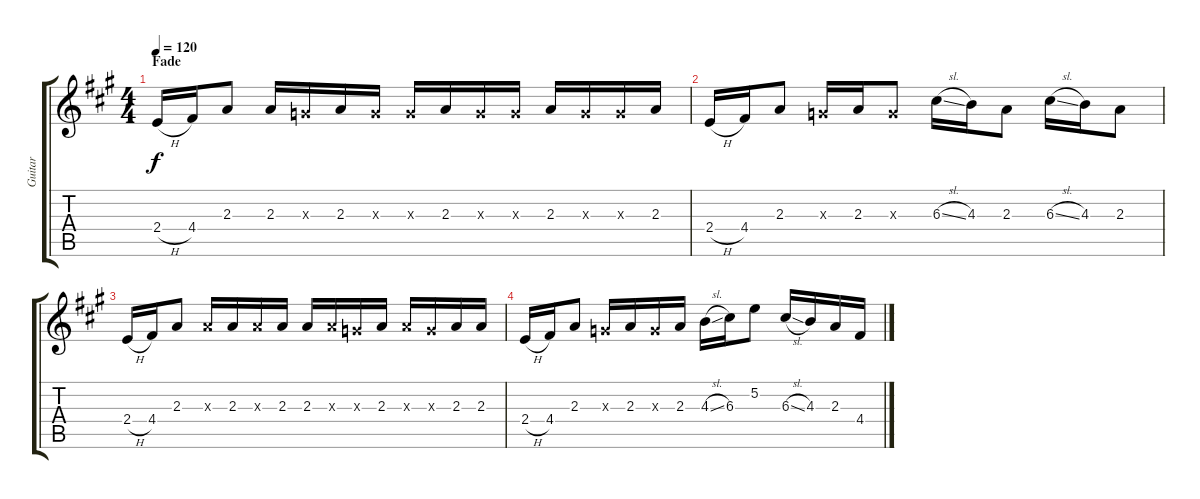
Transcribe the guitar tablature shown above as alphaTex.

\track ("Guitar" "Guitar") {instrument electricguitarjazz}
\staff {score tabs}
\tuning (E4 B3 G3 D3 A2 E2) {hide}
\ts (4 4)
\section ("" "Fade")
\tempo 120
\clef g2
\ks a
2.4{h}.16{dy f} 4.4.16 2.3.8 2.3.16 0.3{x}.16 2.3.16 0.3{x}.16 0.3{x}.16 2.3.16 0.3{x}.16 0.3{x}.16 2.3.16 0.3{x}.16 0.3{x}.16 2.3.16 |
2.4{h}.16 4.4.16 2.3.8 0.3{x}.16 2.3.16 0.3{x}.8 6.3{sl}.16 4.3.16 2.3.8 6.3{sl}.16 4.3.16 2.3.8 |
2.4{h}.16 4.4.16 2.3.8 2.3{x}.16 2.3.16 2.3{x}.16 2.3.16 2.3.16 2.3{x}.16 0.3{x}.16 2.3.16 2.3{x}.16 0.3{x}.16 2.3.16 2.3.16 |
2.4{h}.16 4.4.16 2.3.8 0.3{x}.16 2.3.16 0.3{x}.16 2.3.16 4.3{sl}.16 6.3.16 5.2.8 6.3{sl}.16 4.3.16 2.3.16 4.4.16
